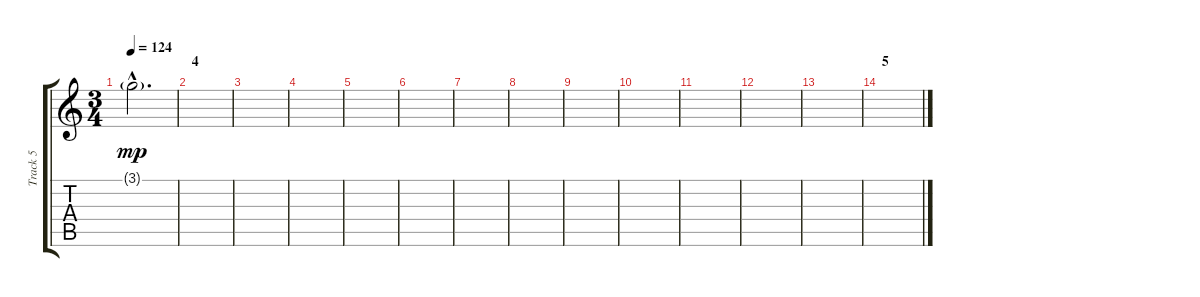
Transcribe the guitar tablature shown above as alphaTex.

\track ("Track 5" "Track 5") {instrument electricguitarjazz}
\staff {score tabs}
\tuning (E4 B3 G3 D3 A2 D2) {hide}
\ts (3 4)
\tempo 124
\clef g2
\ks c
3.1{g hac}.2{d dy mp} |
\section ("" "4")
|
|
|
|
|
|
|
|
|
|
|
|
\section ("" "5")
